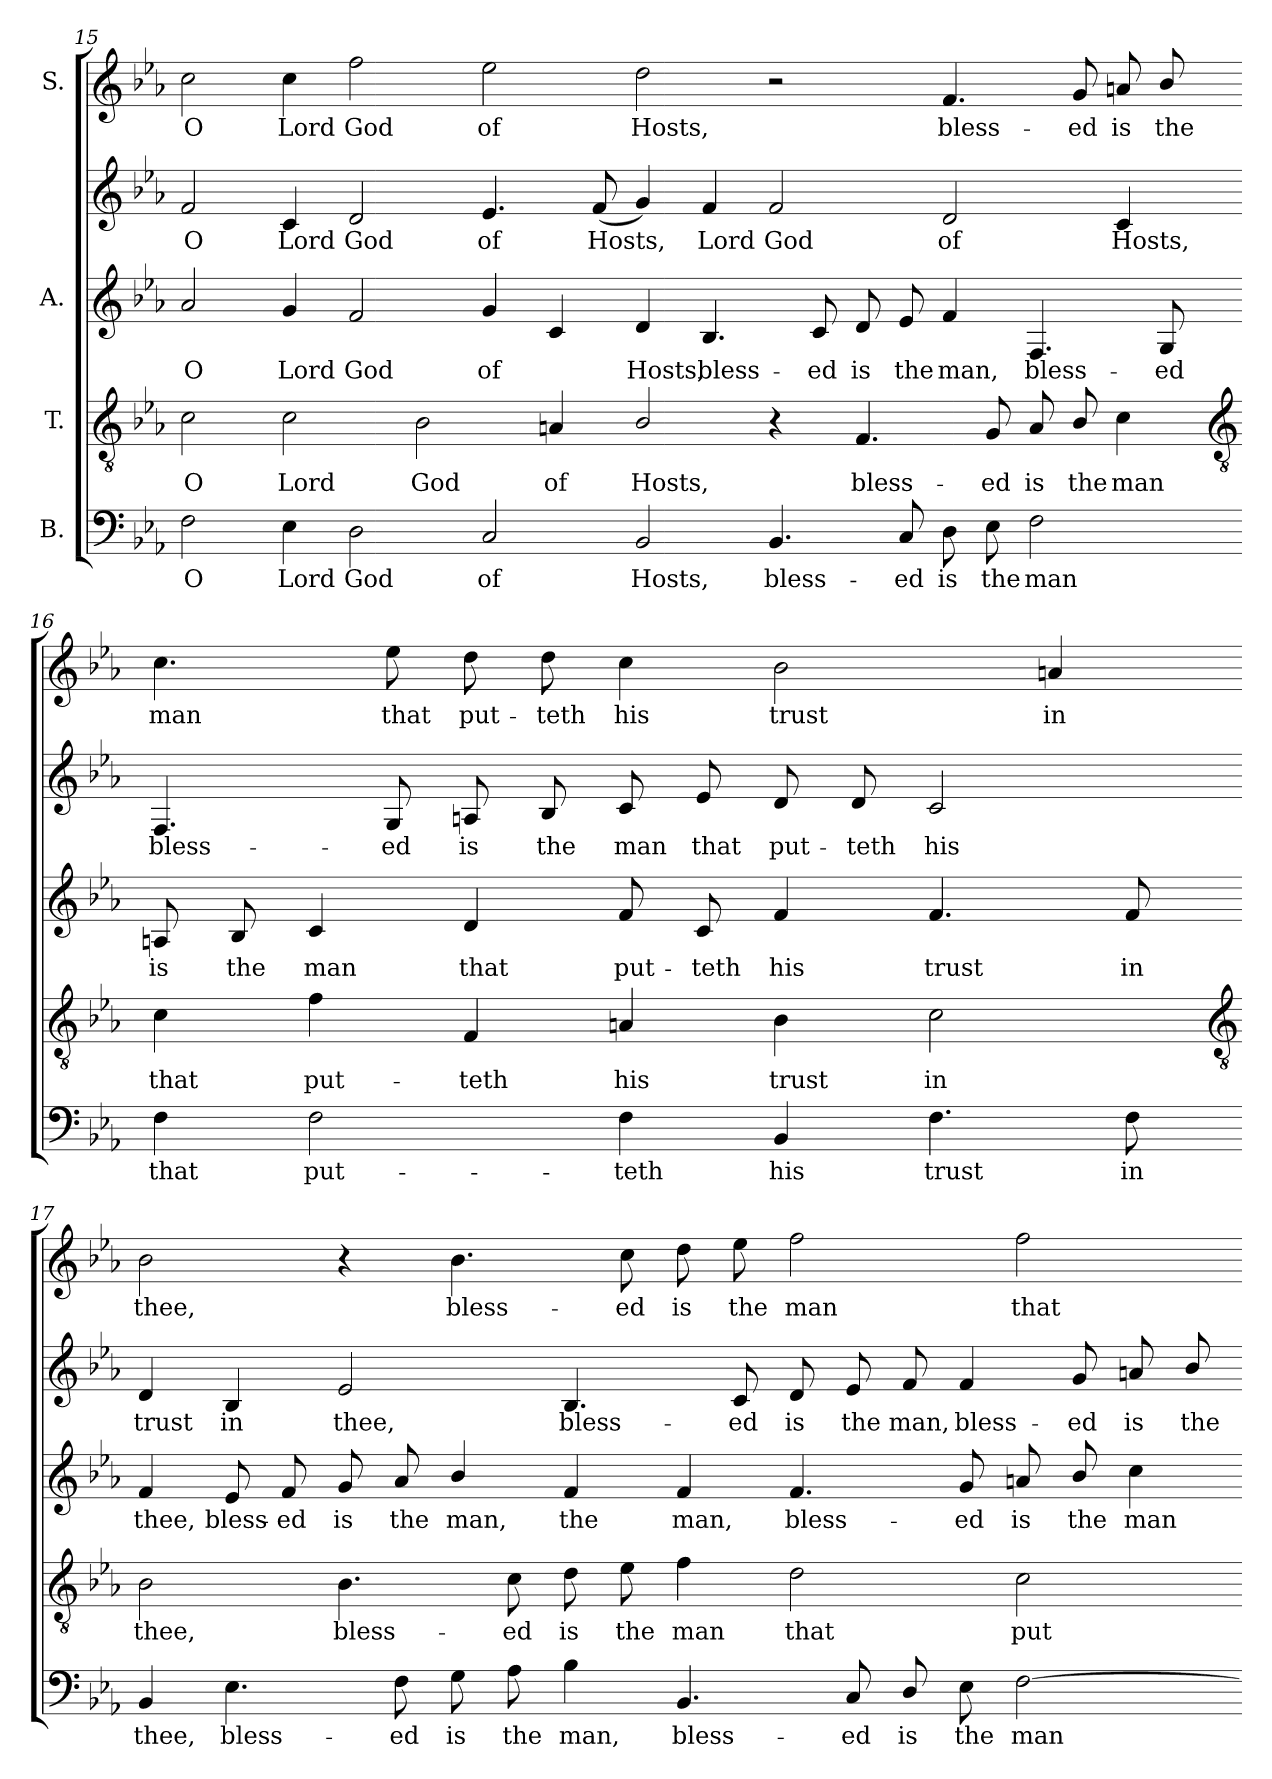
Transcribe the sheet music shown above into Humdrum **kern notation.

**kern	**text	**kern	**text	**kern	**text	**kern	**text	**kern	**text
*part4	*part4	*part3	*part3	*part2	*part2	*part2	*part2	*part1	*part1
*staff5	*staff5	*staff4	*staff4	*staff3	*staff3	*staff2	*staff2	*staff1	*staff1
*I"B.	*	*I"T.	*	*I"A.	*	*	*	*I"S.	*
!!LO:LB:g=z
*clefF4	*	*clefGv2	*	*clefG2	*	*clefG2	*	*clefG2	*
*k[b-e-a-]	*	*k[b-e-a-]	*	*k[b-e-a-]	*	*k[b-e-a-]	*	*k[b-e-a-]	*
*E-:	*	*E-:	*	*E-:	*	*E-:	*	*E-:	*
=15	=15	=15	=15	=15	=15	=15	=15	=15	=15
!	!LO:LY:b	!	!LO:LY:b	!	!LO:LY:b	!	!LO:LY:b	!	!LO:LY:b
2F	O	2c	O	2a-	O	2f	O	2cc	O
!	!LO:LY:b	!	!LO:LY:b	!	!LO:LY:b	!	!LO:LY:b	!	!LO:LY:b
4E-	Lord	2c	Lord	4g	Lord	4c	Lord	4cc	Lord
!	!LO:LY:b	!	!	!	!LO:LY:b	!	!LO:LY:b	!	!LO:LY:b
2D	God	.	.	2f	God	2d	God	2ff	God
!	!	!	!LO:LY:b	!	!	!	!	!	!
.	.	2B-	God	.	.	.	.	.	.
!	!LO:LY:b	!	!	!	!LO:LY:b	!	!LO:LY:b	!	!LO:LY:b
2C	of	.	.	4g	of	4.e-	of	2ee-	of
!	!	!	!LO:LY:b	!	!	!	!	!	!
.	.	4An	of	4c	.	.	.	.	.
!	!	!	!	!	!	!	!LO:LY:b	!	!
.	.	.	.	.	.	(<8f	Hosts,	.	.
!	!LO:LY:b	!	!LO:LY:b	!	!LO:LY:b	!	!	!	!LO:LY:b
2BB-	Hosts,	2B-/	Hosts,	4d	Hosts,	4g)	.	2dd	Hosts,
!	!	!	!	!	!LO:LY:b	!	!LO:LY:b	!	!
.	.	.	.	4.B-	bless-	4f	Lord	.	.
!	!LO:LY:b	!	!	!	!	!	!LO:LY:b	!	!
4.BB-	bless-	4r	.	.	.	2f	God	2r	.
!	!	!	!	!	!LO:LY:b	!	!	!	!
.	.	.	.	8c	-ed	.	.	.	.
!	!	!	!LO:LY:b	!	!LO:LY:b	!	!	!	!
.	.	4.F/	bless-	8d	is	.	.	.	.
!	!LO:LY:b	!	!	!	!LO:LY:b	!	!	!	!
8C	-ed	.	.	8e-	the	.	.	.	.
!	!LO:LY:b	!	!	!	!LO:LY:b	!	!LO:LY:b	!	!LO:LY:b
8D	is	.	.	4f	man,	2d	of	4.f	bless-
!	!LO:LY:b	!	!LO:LY:b	!	!	!	!	!	!
8E-	the	8G/	-ed	.	.	.	.	.	.
!	!LO:LY:b	!	!LO:LY:b	!	!LO:LY:b	!	!	!	!
2F	man	8A/	is	4.F	bless-	.	.	.	.
!	!	!	!LO:LY:b	!	!	!	!	!	!LO:LY:b
.	.	8B-/	the	.	.	.	.	8g	-ed
!	!	!	!LO:LY:b	!	!	!	!LO:LY:b	!	!LO:LY:b
.	.	4c	man	.	.	4c	Hosts,	8an	is
!	!	!	!	!	!LO:LY:b	!	!	!	!LO:LY:b
.	.	.	.	8G	-ed	.	.	8b-/	the
!!LO:LB:g=z
=16-	=16-	=16-	=16-	=16-	=16-	=16-	=16-	=16-	=16-
*	*	*clefGv2	*	*	*	*	*	*	*
!	!LO:LY:b	!	!LO:LY:b	!	!LO:LY:b	!	!LO:LY:b	!	!LO:LY:b
4F	that	4c	that	8An	is	4.F	bless-	4.cc	man
!	!	!	!	!	!LO:LY:b	!	!	!	!
.	.	.	.	8B-	the	.	.	.	.
!	!LO:LY:b	!	!LO:LY:b	!	!LO:LY:b	!	!	!	!
2F	put-	4f	put-	4c	man	.	.	.	.
!	!	!	!	!	!	!	!LO:LY:b	!	!LO:LY:b
.	.	.	.	.	.	8G	-ed	8ee-	that
!	!	!	!LO:LY:b	!	!LO:LY:b	!	!LO:LY:b	!	!LO:LY:b
.	.	4F	-teth	4d	that	8An	is	8dd	put-
!	!	!	!	!	!	!	!LO:LY:b	!	!LO:LY:b
.	.	.	.	.	.	8B-	the	8dd	-teth
!	!LO:LY:b	!	!LO:LY:b	!	!LO:LY:b	!	!LO:LY:b	!	!LO:LY:b
4F	-teth	4An	his	8f	put-	8c	man	4cc	his
!	!	!	!	!	!LO:LY:b	!	!LO:LY:b	!	!
.	.	.	.	8c	-teth	8e-	that	.	.
!	!LO:LY:b	!	!LO:LY:b	!	!LO:LY:b	!	!LO:LY:b	!	!LO:LY:b
4BB-	his	4B-	trust	4f	his	8d	put-	2b-	trust
!	!	!	!	!	!	!	!LO:LY:b	!	!
.	.	.	.	.	.	8d	-teth	.	.
!	!LO:LY:b	!	!LO:LY:b	!	!LO:LY:b	!	!LO:LY:b	!	!
4.F	trust	2c	in	4.f	trust	2c	his	.	.
!	!	!	!	!	!	!	!	!	!LO:LY:b
.	.	.	.	.	.	.	.	4an	in
!	!LO:LY:b	!	!	!	!LO:LY:b	!	!	!	!
8F	in	.	.	8f	in	.	.	.	.
!!LO:LB:g=z
=17-	=17-	=17-	=17-	=17-	=17-	=17-	=17-	=17-	=17-
*	*	*clefGv2	*	*	*	*	*	*	*
!	!LO:LY:b	!	!LO:LY:b	!	!LO:LY:b	!	!LO:LY:b	!	!LO:LY:b
4BB-	thee,	2B-	thee,	4f	thee,	4d	trust	2b-	thee,
!	!LO:LY:b	!	!	!	!LO:LY:b	!	!LO:LY:b	!	!
4.E-	bless-	.	.	8e-	bless-	4B-	in	.	.
!	!	!	!	!	!LO:LY:b	!	!	!	!
.	.	.	.	8f	-ed	.	.	.	.
!	!	!	!LO:LY:b	!	!LO:LY:b	!	!LO:LY:b	!	!
.	.	4.B-	bless-	8g	is	2e-	thee,	4r	.
!	!LO:LY:b	!	!	!	!LO:LY:b	!	!	!	!
8F	-ed	.	.	8a-	the	.	.	.	.
!	!LO:LY:b	!	!	!	!LO:LY:b	!	!	!	!LO:LY:b
8G	is	.	.	4b-/	man,	.	.	4.b-	bless-
!	!LO:LY:b	!	!LO:LY:b	!	!	!	!	!	!
8A-	the	8c	-ed	.	.	.	.	.	.
!	!LO:LY:b	!	!LO:LY:b	!	!LO:LY:b	!	!LO:LY:b	!	!
4B-	man,	8d	is	4f	the	4.B-	bless-	.	.
!	!	!	!LO:LY:b	!	!	!	!	!	!LO:LY:b
.	.	8e-	the	.	.	.	.	8cc	-ed
!	!LO:LY:b	!	!LO:LY:b	!	!LO:LY:b	!	!	!	!LO:LY:b
4.BB-	bless-	4f	man	4f	man,	.	.	8dd	is
!	!	!	!	!	!	!	!LO:LY:b	!	!LO:LY:b
.	.	.	.	.	.	8c	-ed	8ee-	the
!	!	!	!LO:LY:b	!	!LO:LY:b	!	!LO:LY:b	!	!LO:LY:b
.	.	2d	that	4.f	bless-	8d	is	2ff	man
!	!LO:LY:b	!	!	!	!	!	!LO:LY:b	!	!
8C	-ed	.	.	.	.	8e-	the	.	.
!	!LO:LY:b	!	!	!	!	!	!LO:LY:b	!	!
8D/	is	.	.	.	.	8f	man,	.	.
!	!LO:LY:b	!	!	!	!LO:LY:b	!	!LO:LY:b	!	!
8E-	the	.	.	8g	-ed	4f	bless-	.	.
!	!LO:LY:b	!	!LO:LY:b	!	!LO:LY:b	!	!	!	!LO:LY:b
[2F	man	2c	put-	8an	is	.	.	2ff	that
!	!	!	!	!	!LO:LY:b	!	!LO:LY:b	!	!
.	.	.	.	8b-/	the	8g	-ed	.	.
!	!	!	!	!	!LO:LY:b	!	!LO:LY:b	!	!
.	.	.	.	4cc	man	8an	is	.	.
!	!	!	!	!	!	!	!LO:LY:b	!	!
.	.	.	.	.	.	8b-/	the	.	.
=-	=-	=-	=-	=-	=-	=-	=-	=-	=-
*-	*-	*-	*-	*-	*-	*-	*-	*-	*-
